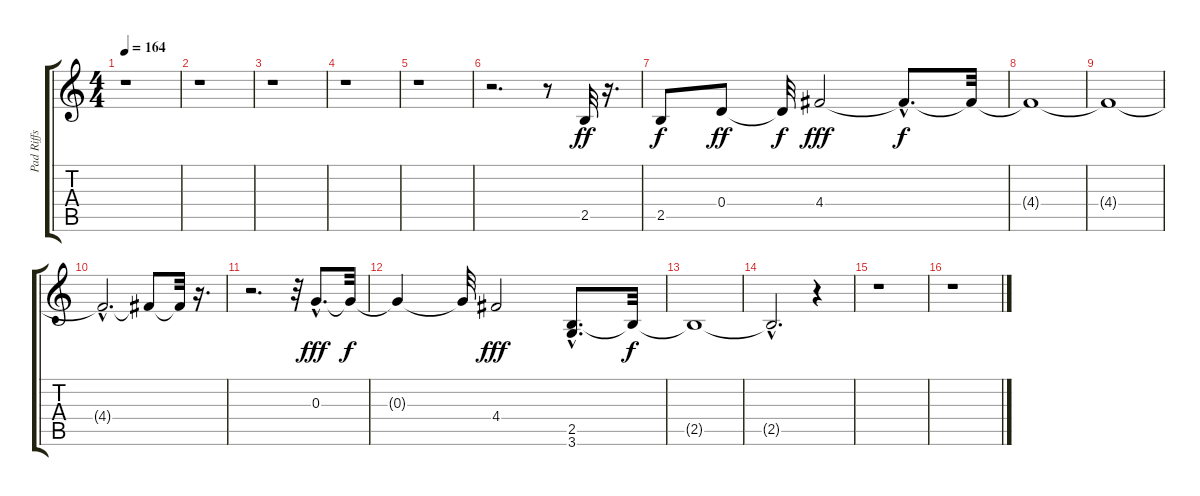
\track ("Pad Riffs" "Pad Riffs") {instrument overdrivenguitar}
\staff {score tabs}
\tuning (E4 B3 G3 D3 A2 E2) {hide}
\ts (4 4)
\tempo 164
\clef g2
\ks c
r.1{dy f} |
r.1 |
r.1 |
r.1 |
r.1 |
r.2{d} r.8 2.5.32{dy ff} r.16{d} |
2.5.8{dy f} 0.4.8{dy ff} 0.4{t}.32{dy f} 4.4.2{dy fff} 4.4{hac t}.8{d dy f} 4.4{t}.32 |
4.4{t}.1 |
4.4{t}.1 |
4.4{hac t}.2{d} 4.4{t}.8 4.4{t}.32 r.16{d} |
r.2{d} r.32 0.3{hac}.8{d dy fff} 0.3{t}.32{dy f} |
0.3{t}.4 0.3{t}.32 4.4.2{dy fff} (2.5{hac} 3.6).8{d} 2.5{t}.32{dy f} |
2.5{t}.1 |
2.5{hac t}.2{d} r.4 |
r.1 |
r.1
